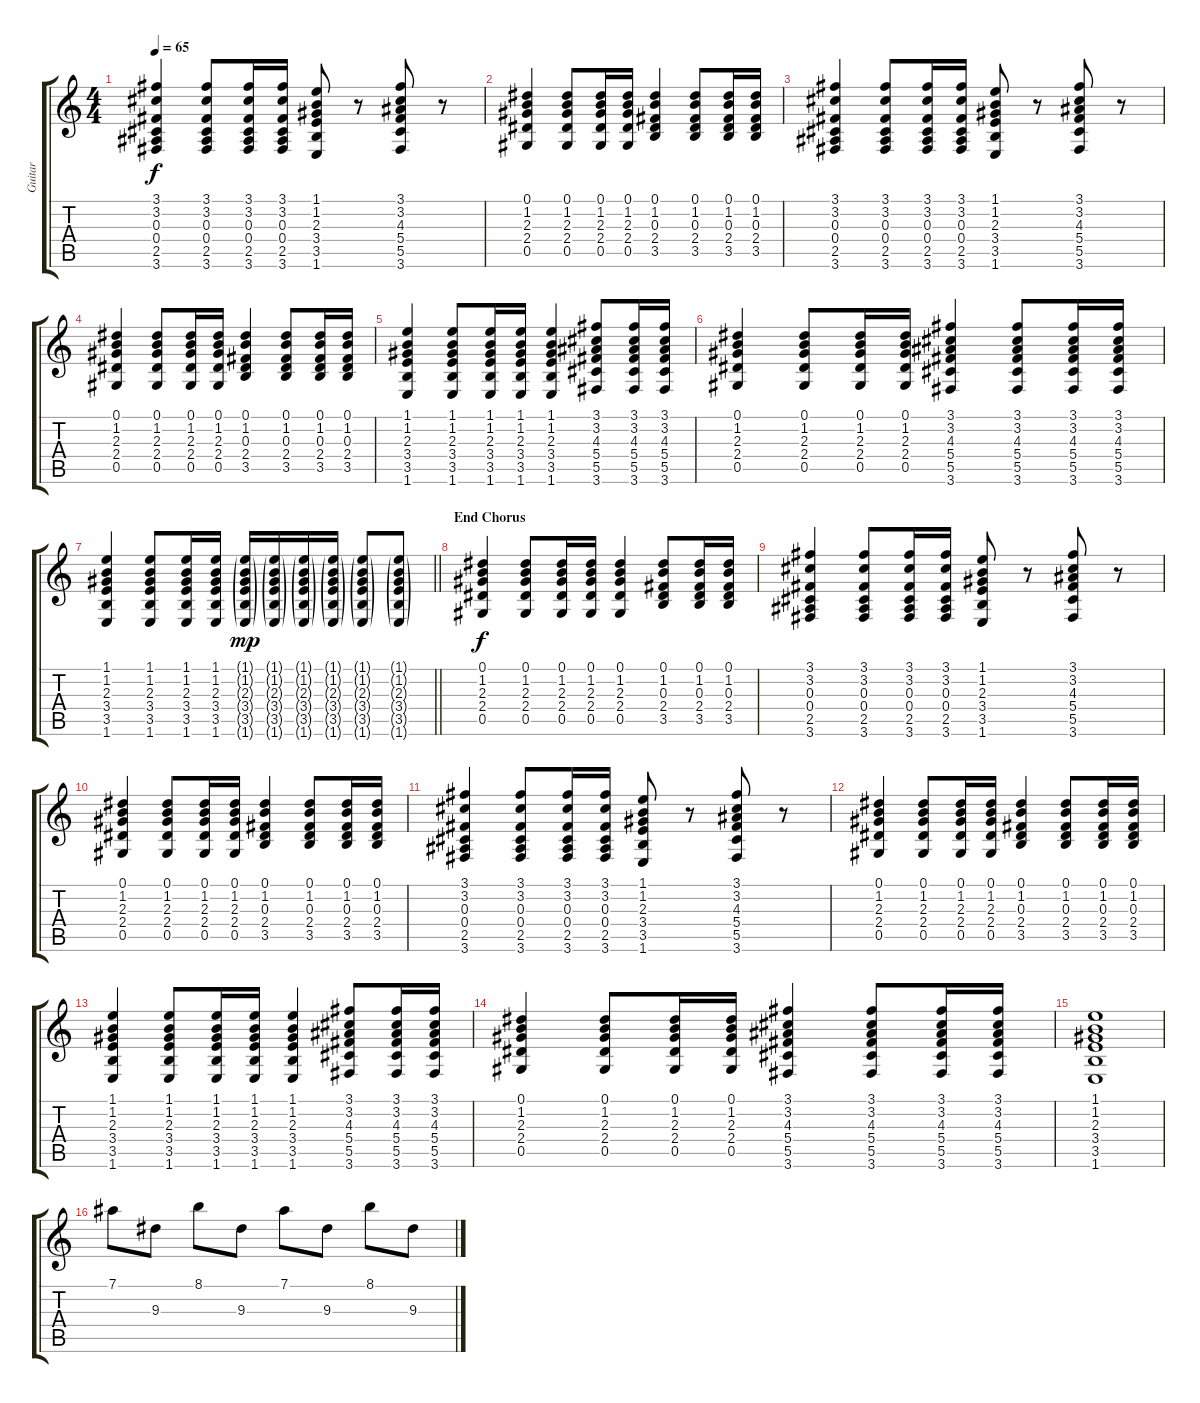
\track ("Guitar" "Guitar") {instrument acousticguitarsteel}
\staff {score tabs}
\tuning (Eb4 Bb3 Gb3 Db3 Ab2 Eb2) {hide}
\ts (4 4)
\tempo 65
\clef g2
\ks c
(3.1 3.2 0.3 0.4 2.5 3.6).4{dy f} (3.1 3.2 0.3 0.4 2.5 3.6).8 (3.1 3.2 0.3 0.4 2.5 3.6).16 (3.1 3.2 0.3 0.4 2.5 3.6).16 (1.1 1.2 2.3 3.4 3.5 1.6).8 r.8 (3.1 3.2 4.3 5.4 5.5 3.6).8 r.8 |
(0.1 1.2 2.3 2.4 0.5).4 (0.1 1.2 2.3 2.4 0.5).8 (0.1 1.2 2.3 2.4 0.5).16 (0.1 1.2 2.3 2.4 0.5).16 (0.1 1.2 0.3 2.4 3.5).4 (0.1 1.2 0.3 2.4 3.5).8 (0.1 1.2 0.3 2.4 3.5).16 (0.1 1.2 0.3 2.4 3.5).16 |
(3.1 3.2 0.3 0.4 2.5 3.6).4 (3.1 3.2 0.3 0.4 2.5 3.6).8 (3.1 3.2 0.3 0.4 2.5 3.6).16 (3.1 3.2 0.3 0.4 2.5 3.6).16 (1.1 1.2 2.3 3.4 3.5 1.6).8 r.8 (3.1 3.2 4.3 5.4 5.5 3.6).8 r.8 |
(0.1 1.2 2.3 2.4 0.5).4 (0.1 1.2 2.3 2.4 0.5).8 (0.1 1.2 2.3 2.4 0.5).16 (0.1 1.2 2.3 2.4 0.5).16 (0.1 1.2 0.3 2.4 3.5).4 (0.1 1.2 0.3 2.4 3.5).8 (0.1 1.2 0.3 2.4 3.5).16 (0.1 1.2 0.3 2.4 3.5).16 |
(1.1 1.2 2.3 3.4 3.5 1.6).4 (1.1 1.2 2.3 3.4 3.5 1.6).8 (1.1 1.2 2.3 3.4 3.5 1.6).16 (1.1 1.2 2.3 3.4 3.5 1.6).16 (1.1 1.2 2.3 3.4 3.5 1.6).4 (3.1 3.2 4.3 5.4 5.5 3.6).8 (3.1 3.2 4.3 5.4 5.5 3.6).16 (3.1 3.2 4.3 5.4 5.5 3.6).16 |
(0.1 1.2 2.3 2.4 0.5).4 (0.1 1.2 2.3 2.4 0.5).8 (0.1 1.2 2.3 2.4 0.5).16 (0.1 1.2 2.3 2.4 0.5).16 (3.1 3.2 4.3 5.4 5.5 3.6).4 (3.1 3.2 4.3 5.4 5.5 3.6).8 (3.1 3.2 4.3 5.4 5.5 3.6).16 (3.1 3.2 4.3 5.4 5.5 3.6).16 |
\barLineRight lightlight
(1.1 1.2 2.3 3.4 3.5 1.6).4 (1.1 1.2 2.3 3.4 3.5 1.6).8 (1.1 1.2 2.3 3.4 3.5 1.6).16 (1.1 1.2 2.3 3.4 3.5 1.6).16 (1.1{g} 1.2{g} 2.3{g} 3.4{g} 3.5{g} 1.6{g}).16{dy mp} (1.1{g} 1.2{g} 2.3{g} 3.4{g} 3.5{g} 1.6{g}).16 (1.1{g} 1.2{g} 2.3{g} 3.4{g} 3.5{g} 1.6{g}).16 (1.1{g} 1.2{g} 2.3{g} 3.4{g} 3.5{g} 1.6{g}).16 (1.1{g} 1.2{g} 2.3{g} 3.4{g} 3.5{g} 1.6{g}).8 (1.1{g} 1.2{g} 2.3{g} 3.4{g} 3.5{g} 1.6{g}).8 |
\section ("" "End Chorus")
(0.1 1.2 2.3 2.4 0.5).4{dy f} (0.1 1.2 2.3 2.4 0.5).8 (0.1 1.2 2.3 2.4 0.5).16 (0.1 1.2 2.3 2.4 0.5).16 (0.1 1.2 2.3 2.4 0.5).4 (0.1 1.2 0.3 2.4 3.5).8 (0.1 1.2 0.3 2.4 3.5).16 (0.1 1.2 0.3 2.4 3.5).16 |
(3.1 3.2 0.3 0.4 2.5 3.6).4 (3.1 3.2 0.3 0.4 2.5 3.6).8 (3.1 3.2 0.3 0.4 2.5 3.6).16 (3.1 3.2 0.3 0.4 2.5 3.6).16 (1.1 1.2 2.3 3.4 3.5 1.6).8 r.8 (3.1 3.2 4.3 5.4 5.5 3.6).8 r.8 |
(0.1 1.2 2.3 2.4 0.5).4 (0.1 1.2 2.3 2.4 0.5).8 (0.1 1.2 2.3 2.4 0.5).16 (0.1 1.2 2.3 2.4 0.5).16 (0.1 1.2 0.3 2.4 3.5).4 (0.1 1.2 0.3 2.4 3.5).8 (0.1 1.2 0.3 2.4 3.5).16 (0.1 1.2 0.3 2.4 3.5).16 |
(3.1 3.2 0.3 0.4 2.5 3.6).4 (3.1 3.2 0.3 0.4 2.5 3.6).8 (3.1 3.2 0.3 0.4 2.5 3.6).16 (3.1 3.2 0.3 0.4 2.5 3.6).16 (1.1 1.2 2.3 3.4 3.5 1.6).8 r.8 (3.1 3.2 4.3 5.4 5.5 3.6).8 r.8 |
(0.1 1.2 2.3 2.4 0.5).4 (0.1 1.2 2.3 2.4 0.5).8 (0.1 1.2 2.3 2.4 0.5).16 (0.1 1.2 2.3 2.4 0.5).16 (0.1 1.2 0.3 2.4 3.5).4 (0.1 1.2 0.3 2.4 3.5).8 (0.1 1.2 0.3 2.4 3.5).16 (0.1 1.2 0.3 2.4 3.5).16 |
(1.1 1.2 2.3 3.4 3.5 1.6).4 (1.1 1.2 2.3 3.4 3.5 1.6).8 (1.1 1.2 2.3 3.4 3.5 1.6).16 (1.1 1.2 2.3 3.4 3.5 1.6).16 (1.1 1.2 2.3 3.4 3.5 1.6).4 (3.1 3.2 4.3 5.4 5.5 3.6).8 (3.1 3.2 4.3 5.4 5.5 3.6).16 (3.1 3.2 4.3 5.4 5.5 3.6).16 |
(0.1 1.2 2.3 2.4 0.5).4 (0.1 1.2 2.3 2.4 0.5).8 (0.1 1.2 2.3 2.4 0.5).16 (0.1 1.2 2.3 2.4 0.5).16 (3.1 3.2 4.3 5.4 5.5 3.6).4 (3.1 3.2 4.3 5.4 5.5 3.6).8 (3.1 3.2 4.3 5.4 5.5 3.6).16 (3.1 3.2 4.3 5.4 5.5 3.6).16 |
(1.1 1.2 2.3 3.4 3.5 1.6).1 |
7.1.8{volume 16 instrument acousticguitarsteel} 9.3.8 8.1.8 9.3.8 7.1.8 9.3.8 8.1.8 9.3.8
